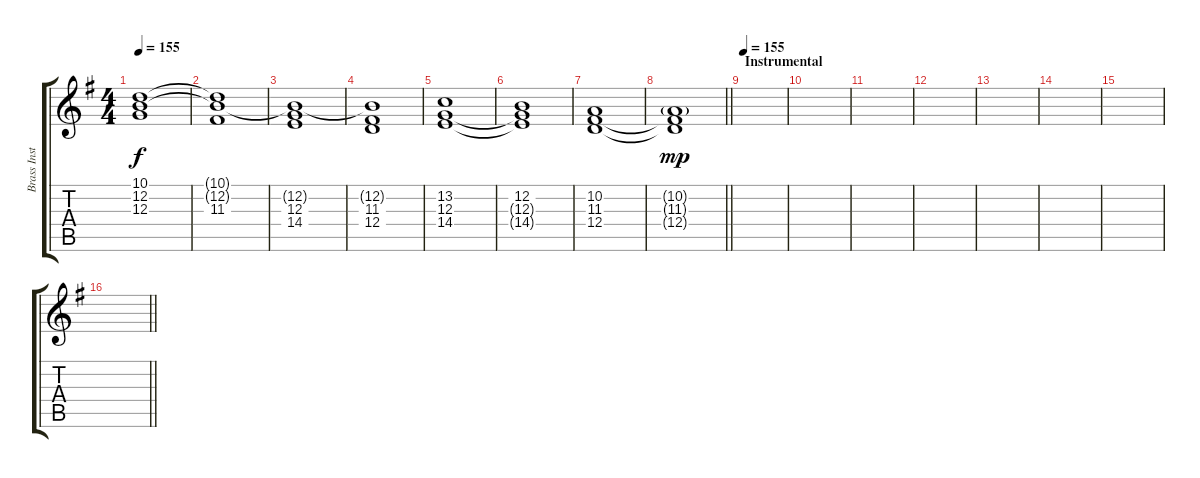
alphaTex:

\track ("Brass Instr." "Brass Inst") {instrument brasssection}
\staff {score tabs}
\tuning (E4 B3 G3 D3 A2 E2) {hide}
\ts (4 4)
\tempo 155
\clef g2
\ks eminor
(10.1 12.2 12.3).1{dy f volume 3 instrument pad2warm} |
(10.1{t} 12.2{t} 11.3).1 |
(12.2{t} 12.3 14.4).1 |
(12.2{t} 11.3 12.4).1 |
(13.2 12.3 14.4).1 |
(12.2 12.3{t} 14.4{t}).1 |
(10.2 11.3 12.4).1 |
\barLineRight lightlight
(10.2{g} 11.3{t} 12.4{t}).1{dy mp} |
\section ("" "Instrumental")
\tempo 155
|
|
|
|
|
|
|
\barLineRight lightlight
